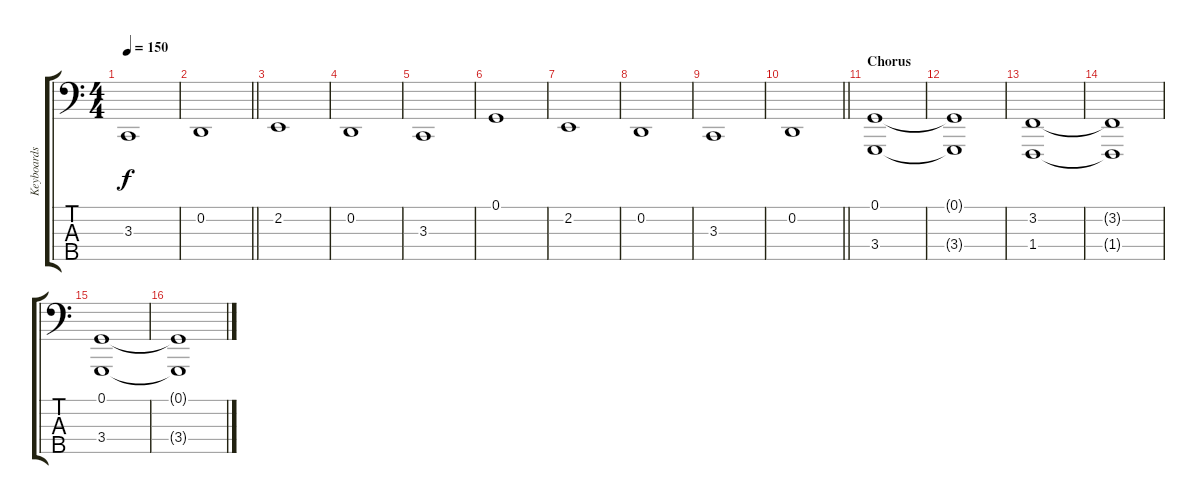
\track ("Keyboards" "Keyboards") {instrument stringensemble1}
\staff {score tabs}
\tuning (G2 D2 A1 E1 B0) {hide}
\ts (4 4)
\tempo 150
\clef f4
\ks c
3.3.1{dy f} |
\barLineRight lightlight
0.2.1 |
2.2.1 |
0.2.1 |
3.3.1 |
0.1.1 |
2.2.1 |
0.2.1 |
3.3.1 |
\barLineRight lightlight
0.2.1 |
\section ("" "Chorus")
(0.1 3.4).1 |
(0.1{t} 3.4{t}).1 |
(3.2 1.4).1 |
(3.2{t} 1.4{t}).1 |
(0.1 3.4).1 |
(0.1{t} 3.4{t}).1
